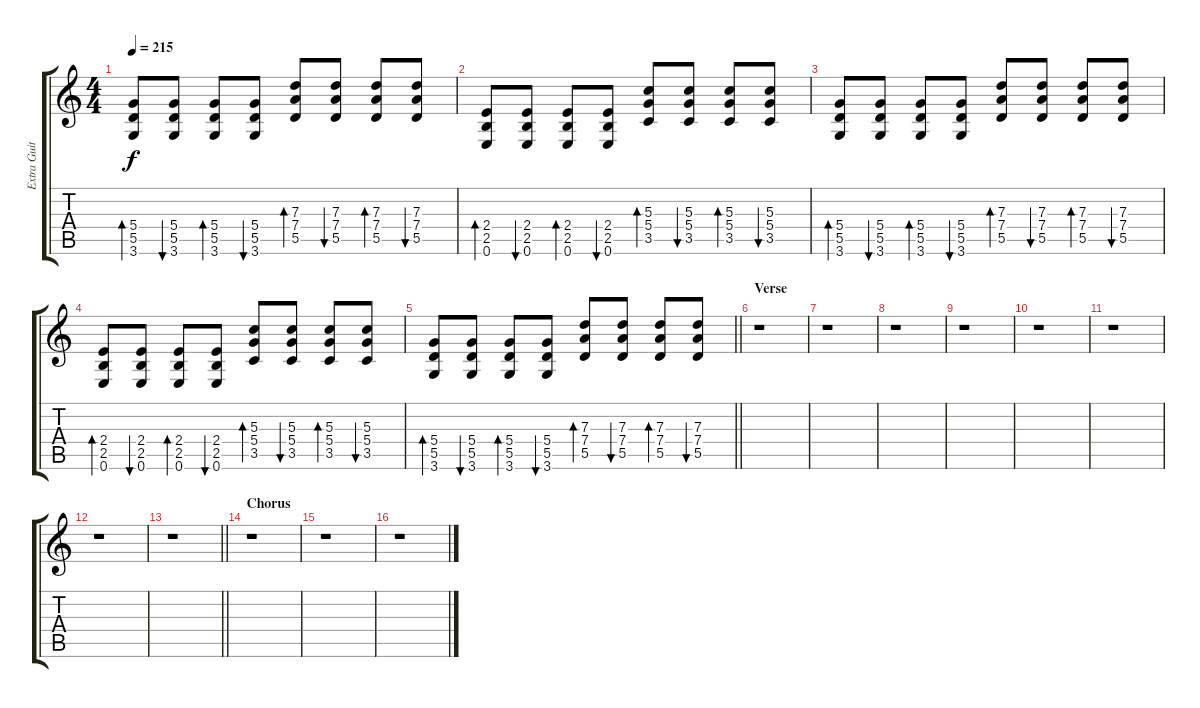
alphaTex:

\track ("Extra Guitar" "Extra Guit") {instrument distortionguitar}
\staff {score tabs}
\tuning (E4 B3 G3 D3 A2 E2) {hide}
\ts (4 4)
\tempo 215
\clef g2
\ks c
(5.4 5.5 3.6).8{bd 60 dy f} (5.4 5.5 3.6).8{bu 60} (5.4 5.5 3.6).8{bd 60} (5.4 5.5 3.6).8{bu 60} (7.3 7.4 5.5).8{bd 60} (7.3 7.4 5.5).8{bu 60} (7.3 7.4 5.5).8{bd 60} (7.3 7.4 5.5).8{bu 60} |
(2.4 2.5 0.6).8{bd 60} (2.4 2.5 0.6).8{bu 60} (2.4 2.5 0.6).8{bd 60} (2.4 2.5 0.6).8{bu 60} (5.3 5.4 3.5).8{bd 60} (5.3 5.4 3.5).8{bu 60} (5.3 5.4 3.5).8{bd 60} (5.3 5.4 3.5).8{bu 60} |
(5.4 5.5 3.6).8{bd 60} (5.4 5.5 3.6).8{bu 60} (5.4 5.5 3.6).8{bd 60} (5.4 5.5 3.6).8{bu 60} (7.3 7.4 5.5).8{bd 60} (7.3 7.4 5.5).8{bu 60} (7.3 7.4 5.5).8{bd 60} (7.3 7.4 5.5).8{bu 60} |
(2.4 2.5 0.6).8{bd 60} (2.4 2.5 0.6).8{bu 60} (2.4 2.5 0.6).8{bd 60} (2.4 2.5 0.6).8{bu 60} (5.3 5.4 3.5).8{bd 60} (5.3 5.4 3.5).8{bu 60} (5.3 5.4 3.5).8{bd 60} (5.3 5.4 3.5).8{bu 60} |
\barLineRight lightlight
(5.4 5.5 3.6).8{bd 60} (5.4 5.5 3.6).8{bu 60} (5.4 5.5 3.6).8{bd 60} (5.4 5.5 3.6).8{bu 60} (7.3 7.4 5.5).8{bd 60} (7.3 7.4 5.5).8{bu 60} (7.3 7.4 5.5).8{bd 60} (7.3 7.4 5.5).8{bu 60} |
\section ("" "Verse")
r.1 |
r.1 |
r.1 |
r.1 |
r.1 |
r.1 |
r.1 |
\barLineRight lightlight
r.1 |
\section ("" "Chorus")
r.1 |
r.1 |
r.1
